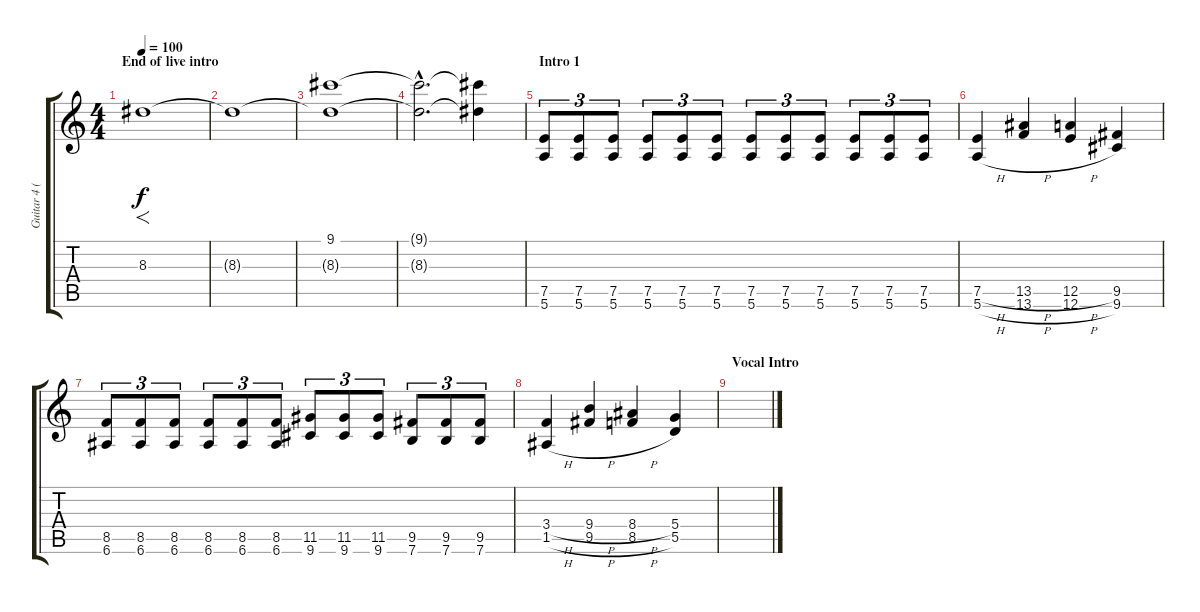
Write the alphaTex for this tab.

\track ("Guitar 4 (Dist)" "Guitar 4 (") {instrument distortionguitar}
\staff {score tabs}
\tuning (E4 B3 G3 D3 A2 E2) {hide}
\ts (4 4)
\section ("" "End of live intro")
\tempo 100
\clef g2
\ks c
8.3.1{f dy f instrument distortionguitar} |
8.3{t}.1 |
(9.1 8.3{t}).1 |
(9.1{hac t} 8.3{hac t}).2{d} (9.1{t} 8.3{t}).4 |
\section ("" "Intro 1")
(7.5 5.6).8{tu (3 2)} (7.5 5.6).8{tu (3 2)} (7.5 5.6).8{tu (3 2)} (7.5 5.6).8{tu (3 2)} (7.5 5.6).8{tu (3 2)} (7.5 5.6).8{tu (3 2)} (7.5 5.6).8{tu (3 2)} (7.5 5.6).8{tu (3 2)} (7.5 5.6).8{tu (3 2)} (7.5 5.6).8{tu (3 2)} (7.5 5.6).8{tu (3 2)} (7.5 5.6).8{tu (3 2)} |
(7.5{h} 5.6{h}).4 (13.5{h} 13.6{h}).4 (12.5{h} 12.6{h}).4 (9.5 9.6).4 |
(8.5 6.6).8{tu (3 2)} (8.5 6.6).8{tu (3 2)} (8.5 6.6).8{tu (3 2)} (8.5 6.6).8{tu (3 2)} (8.5 6.6).8{tu (3 2)} (8.5 6.6).8{tu (3 2)} (11.5 9.6).8{tu (3 2)} (11.5 9.6).8{tu (3 2)} (11.5 9.6).8{tu (3 2)} (9.5 7.6).8{tu (3 2)} (9.5 7.6).8{tu (3 2)} (9.5 7.6).8{tu (3 2)} |
(3.4{h} 1.5{h}).4 (9.4{h} 9.5{h}).4 (8.4{h} 8.5{h}).4 (5.4 5.5).4 |
\section ("" "Vocal Intro")
